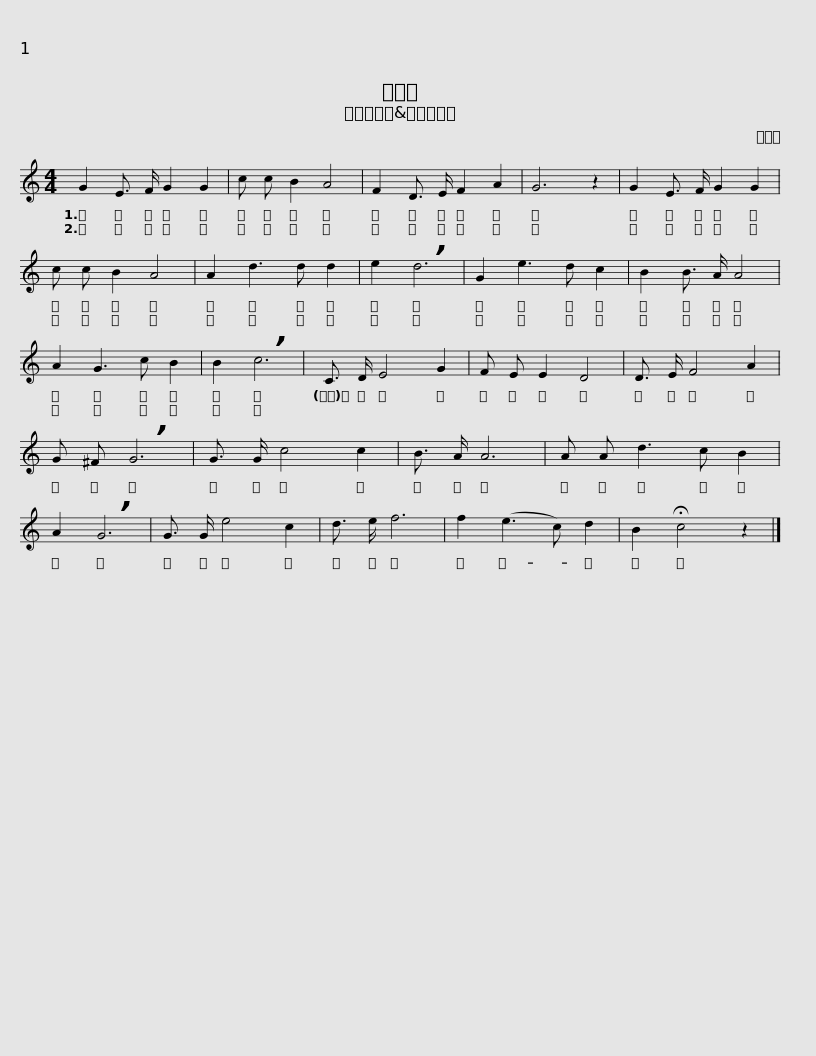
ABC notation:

X:1
L:1/8
M:4/4
I:linebreak $
K:C
V:1 treble
V:1
 G2 E3/2 F/ G2 G2 | c c B2 A4 | F2 D3/2 E/ F2 A2 | G6 z2 |$ G2 E3/2 F/ G2 G2 | %5
 c c B2 A4 | A2 d3 d d2 | e2 !breath!d6 |$ G2 e3 d c2 | B2 B3/2 A/ A4 | %10
 A2 G3 c B2 | B2 !breath!c6 |$ C3/2 D/ E4 G2 | F E E2 D4 | D3/2 E/ F4 A2 | %15
 G ^F !breath!G6 |$ G3/2 G/ c4 c2 | B3/2 A/ A6 | A A d3 c B2 | A2 !breath!G6 |$ %20
 G3/2 G/ e4 c2 | d3/2 e/ f6 | f2 (e3 c) d2 | B2 !fermata!c4 z2 |] %24
